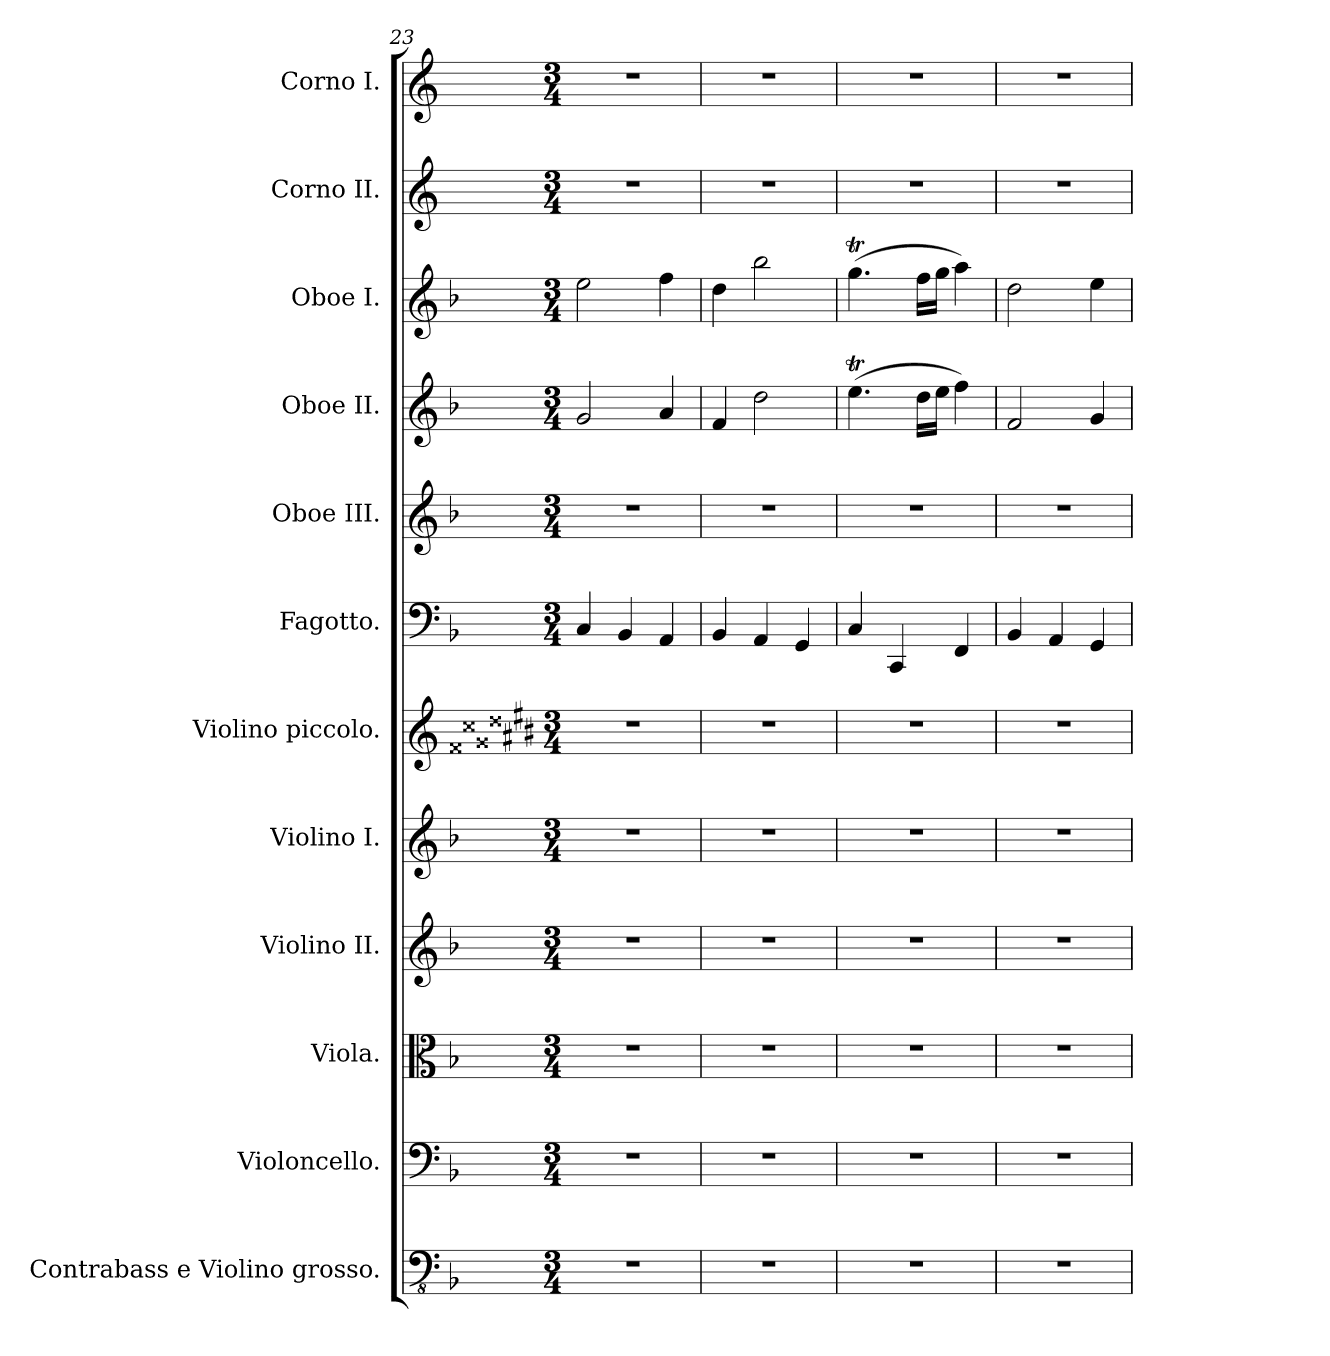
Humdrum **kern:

**kern	**kern	**kern	**kern	**kern	**kern	**kern	**kern	**kern	**kern	**kern	**kern
*part12	*part11	*part10	*part9	*part8	*part7	*part6	*part5	*part4	*part3	*part2	*part1
*staff12	*staff11	*staff10	*staff9	*staff8	*staff7	*staff6	*staff5	*staff4	*staff3	*staff2	*staff1
*I"Contrabass e Violino grosso.	*I"Violoncello.	*I"Viola.	*I"Violino II.	*I"Violino I.	*I"Violino piccolo.	*I"Fagotto.	*I"Oboe III.	*I"Oboe II.	*I"Oboe I.	*I"Corno II.	*I"Corno I.
*I'Cnb e Vln gr.	*I'Vlc.	*I'Vla.	*I'Vln II.	*I'Vln I.	*I'Vln picc.	*I'Fgt.	*I'Obe III.	*I'Obe II.	*I'Obe I.	*I'Crn II.	*I'Crn I.
*clefFv4	*clefF4	*clefC3	*clefG2	*clefG2	*clefG2	*clefF4	*clefG2	*clefG2	*clefG2	*clefG2	*clefG2
*ITrd7c12	*	*	*	*	*ITrd-1c-3	*	*	*	*	*ITrd4c7	*ITrd4c7
*k[b-]	*k[b-]	*k[b-]	*k[b-]	*k[b-]	*k[f##c##g##d##a#e#b#]	*k[b-]	*k[b-]	*k[b-]	*k[b-]	*k[b-]	*k[b-]
*M3/4	*M3/4	*M3/4	*M3/4	*M3/4	*M3/4	*M3/4	*M3/4	*M3/4	*M3/4	*M3/4	*M3/4
=23	=23	=23	=23	=23	=23	=23	=23	=23	=23	=23	=23
2.r	2.r	2.r	2.r	2.r	2.r	4C/	2.r	2g/	2ee\	2.r	2.r
.	.	.	.	.	.	4BB-/	.	.	.	.	.
.	.	.	.	.	.	4AA/	.	4a/	4ff\	.	.
=24	=24	=24	=24	=24	=24	=24	=24	=24	=24	=24	=24
2.r	2.r	2.r	2.r	2.r	2.r	4BB-/	2.r	4f/	4dd\	2.r	2.r
.	.	.	.	.	.	4AA/	.	2dd\	2bb-\	.	.
.	.	.	.	.	.	4GG/	.	.	.	.	.
!!LO:PB:g=z
=25	=25	=25	=25	=25	=25	=25	=25	=25	=25	=25	=25
2.r	2.r	2.r	2.r	2.r	2.r	4C/	2.r	(>4.eet\	(>4.ggT\	2.r	2.r
.	.	.	.	.	.	4CC/	.	.	.	.	.
.	.	.	.	.	.	.	.	16dd\LL	16ff\LL	.	.
.	.	.	.	.	.	.	.	16ee\JJ	16gg\JJ	.	.
.	.	.	.	.	.	4FF/	.	4ff\)	4aa\)	.	.
=26	=26	=26	=26	=26	=26	=26	=26	=26	=26	=26	=26
2.r	2.r	2.r	2.r	2.r	2.r	4BB-/	2.r	2f/	2dd\	2.r	2.r
.	.	.	.	.	.	4AA/	.	.	.	.	.
.	.	.	.	.	.	4GG/	.	4g/	4ee\	.	.
=	=	=	=	=	=	=	=	=	=	=	=
*-	*-	*-	*-	*-	*-	*-	*-	*-	*-	*-	*-
